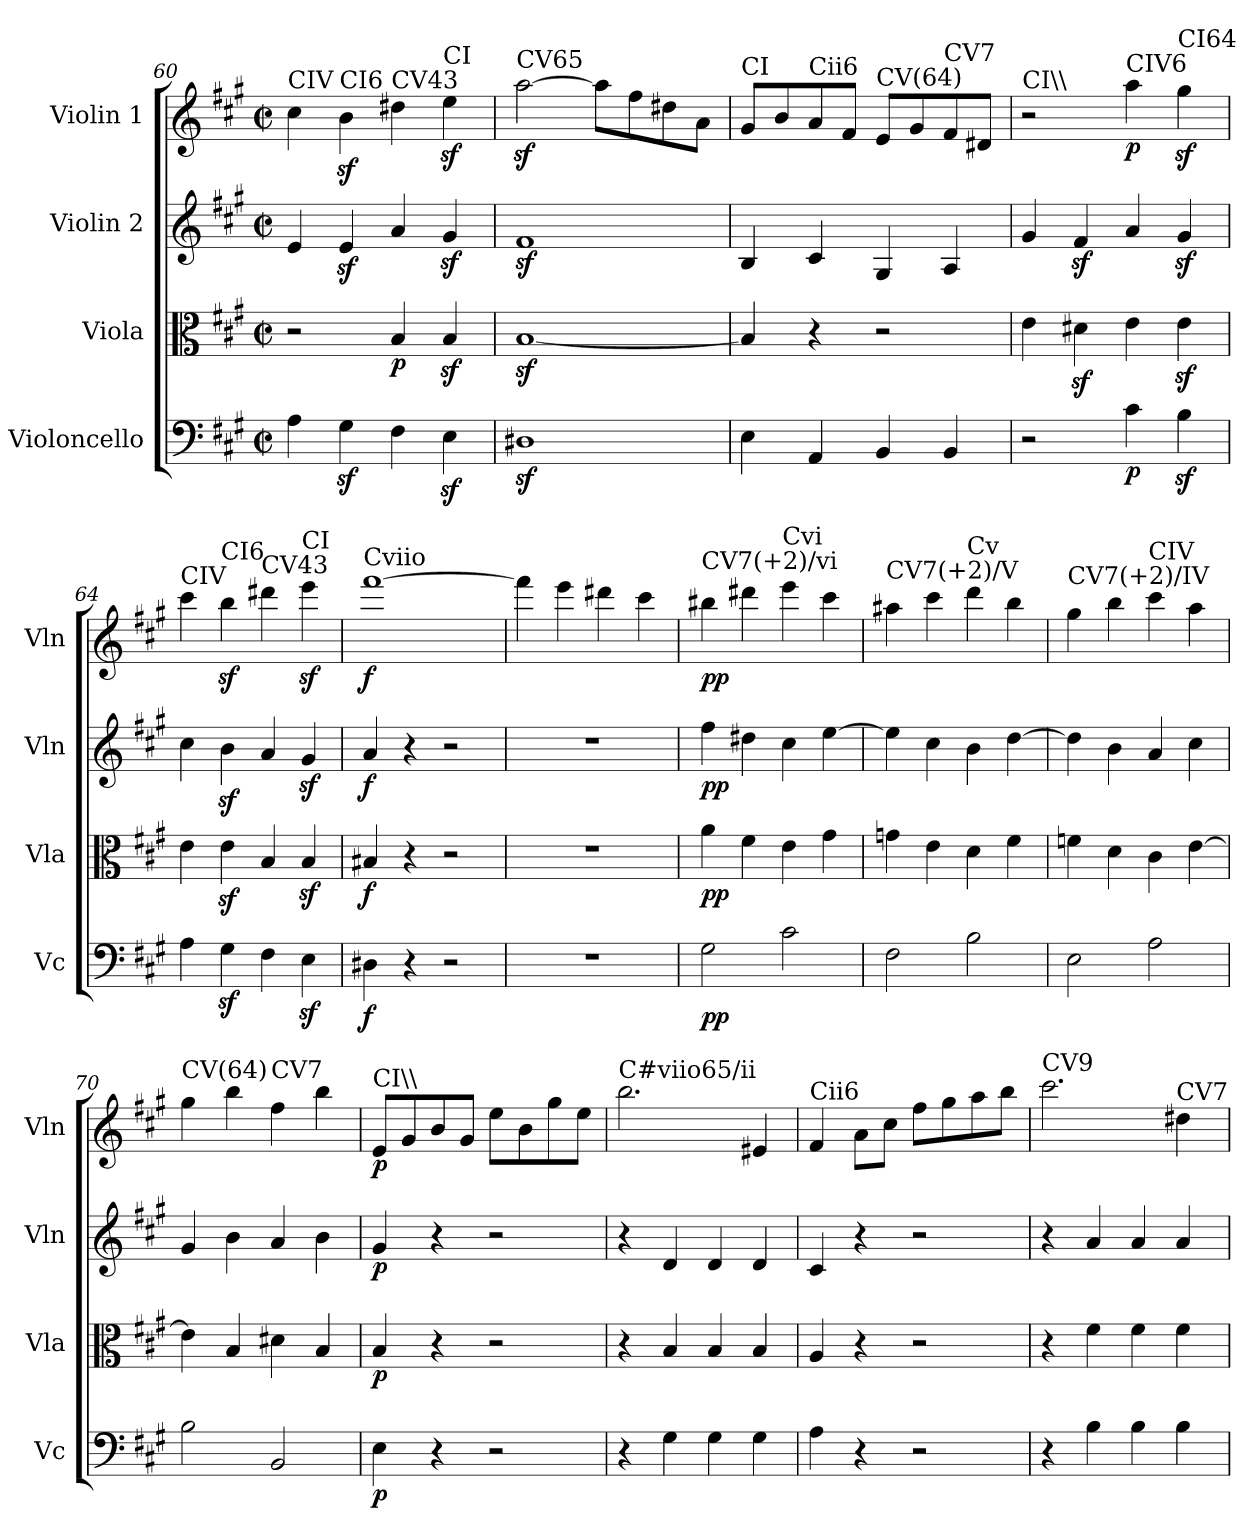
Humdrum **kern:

**kern	**dynam	**kern	**dynam	**kern	**dynam	**kern	**dynam
*part4	*part4	*part3	*part3	*part2	*part2	*part1	*part1
*staff4	*staff4	*staff3	*staff3	*staff2	*staff2	*staff1	*staff1
*I"Violoncello	*	*I"Viola	*	*I"Violin 2	*	*I"Violin 1	*
*I'Vc	*	*I'Vla	*	*I'Vln	*	*I'Vln	*
*clefF4	*	*clefC3	*	*clefG2	*	*clefG2	*
*k[f#c#g#]	*	*k[f#c#g#]	*	*k[f#c#g#]	*	*k[f#c#g#]	*
*A:	*	*A:	*	*A:	*	*A:	*
*M2/2	*	*M2/2	*	*M2/2	*	*M2/2	*
*met(c|)	*	*met(c|)	*	*met(c|)	*	*met(c|)	*
=60	=60	=60	=60	=60	=60	=60	=60
!	!	!	!	!	!	!LO:TX:a:t=CIV	!
4A\	.	2r	.	4e/	.	4cc#\	.
!	!	!	!	!	!	!LO:TX:a:t=CI6	!
4G#z<\	.	.	.	4ez</	.	4bz<\	.
!	!	!	!	!	!	!LO:TX:a:t=CV43	!
!	!	!	!LO:DY:b	!	!	!	!
4F#\	.	4B/	p	4a/	.	4dd#X\	.
!	!	!	!	!	!	!LO:TX:a:t=CI	!
4Ez<\	.	4Bz</	.	4g#z</	.	4eez<\	.
!!LO:PB:g=z
=61	=61	=61	=61	=61	=61	=61	=61
!	!	!	!	!	!	!LO:TX:a:t=CV65	!
1D#Xz<	.	[1Bz<	.	1f#z<	.	[2aaz<\	.
.	.	.	.	.	.	8aa\L]	.
.	.	.	.	.	.	8ff#\	.
.	.	.	.	.	.	8dd#X\	.
.	.	.	.	.	.	8a\J	.
!!LO:PB:g=z
=62	=62	=62	=62	=62	=62	=62	=62
!	!	!	!	!	!	!LO:TX:a:t=CI	!
4E\	.	4B/]	.	4B/	.	8g#/L	.
.	.	.	.	.	.	8b/	.
!	!	!	!	!	!	!LO:TX:a:t=Cii6	!
4AA/	.	4r	.	4c#/	.	8a/	.
.	.	.	.	.	.	8f#/J	.
!	!	!	!	!	!	!LO:TX:a:t=CV(64)	!
4BB/	.	2r	.	4G#/	.	8e/L	.
.	.	.	.	.	.	8g#/	.
!	!	!	!	!	!	!LO:TX:a:t=CV7	!
4BB/	.	.	.	4A/	.	8f#/	.
.	.	.	.	.	.	8d#X/J	.
=63	=63	=63	=63	=63	=63	=63	=63
!	!	!	!	!	!	!LO:TX:a:t=CI\\	!
2r	.	4e\	.	4g#/	.	2r	.
.	.	4d#Xz<\	.	4f#z</	.	.	.
!	!	!	!	!	!	!LO:TX:a:t=CIV6	!
!	!LO:DY:b	!	!	!	!	!	!LO:DY:b
4c#\	p	4e\	.	4a/	.	4aa\	p
!	!	!	!	!	!	!LO:TX:a:t=CI64	!
4Bz<\	.	4ez<\	.	4g#z</	.	4gg#z<\	.
=64	=64	=64	=64	=64	=64	=64	=64
!	!	!	!	!	!	!LO:TX:a:t=CIV	!
4A\	.	4e\	.	4cc#\	.	4ccc#\	.
!	!	!	!	!	!	!LO:TX:a:t=CI6	!
4G#z<\	.	4ez<\	.	4bz<\	.	4bbz<\	.
!	!	!	!	!	!	!LO:TX:a:t=CV43	!
4F#\	.	4B/	.	4a/	.	4ddd#X\	.
!	!	!	!	!	!	!LO:TX:a:t=CI	!
4Ez<\	.	4Bz</	.	4g#z</	.	4eeez<\	.
=65	=65	=65	=65	=65	=65	=65	=65
!	!	!	!	!	!	!LO:TX:a:t=Cviio	!
!	!LO:DY:b	!	!LO:DY:b	!	!LO:DY:b	!	!LO:DY:b
4D#X\	f	4B#X/	f	4a/	f	[1fff#	f
4r	.	4r	.	4r	.	.	.
2r	.	2r	.	2r	.	.	.
=66	=66	=66	=66	=66	=66	=66	=66
1r	.	1r	.	1r	.	4fff#\]	.
.	.	.	.	.	.	4eee\	.
.	.	.	.	.	.	4ddd#X\	.
.	.	.	.	.	.	4ccc#\	.
!!LO:LB:g=z
=67	=67	=67	=67	=67	=67	=67	=67
!	!	!	!	!	!	!LO:TX:a:t=CV7(+2)/vi	!
!	!LO:DY:b	!	!LO:DY:b	!	!LO:DY:b	!	!LO:DY:b
2G#\	pp	4a\	pp	4ff#\	pp	4bb#X\	pp
.	.	4f#\	.	4dd#X\	.	4ddd#X\	.
!	!	!	!	!	!	!LO:TX:a:t=Cvi	!
2c#\	.	4e\	.	4cc#\	.	4eee\	.
.	.	4g#\	.	[4ee\	.	4ccc#\	.
=68	=68	=68	=68	=68	=68	=68	=68
!	!	!	!	!	!	!LO:TX:a:t=CV7(+2)/V	!
2F#\	.	4gn\	.	4ee\]	.	4aa#X\	.
.	.	4e\	.	4cc#\	.	4ccc#\	.
!	!	!	!	!	!	!LO:TX:a:t=Cv	!
2B\	.	4d\	.	4b\	.	4ddd\	.
.	.	4f#\	.	[4dd\	.	4bb\	.
=69	=69	=69	=69	=69	=69	=69	=69
!	!	!	!	!	!	!LO:TX:a:t=CV7(+2)/IV	!
2E\	.	4fn\	.	4dd\]	.	4gg#\	.
.	.	4d\	.	4b\	.	4bb\	.
!	!	!	!	!	!	!LO:TX:a:t=CIV	!
2A\	.	4c#\	.	4a/	.	4ccc#\	.
.	.	[4e\	.	4cc#\	.	4aa\	.
=70	=70	=70	=70	=70	=70	=70	=70
!	!	!	!	!	!	!LO:TX:a:t=CV(64)	!
2B\	.	4e\]	.	4g#/	.	4gg#\	.
.	.	4B/	.	4b\	.	4bb\	.
!	!	!	!	!	!	!LO:TX:a:t=CV7	!
2BB/	.	4d#X\	.	4a/	.	4ff#\	.
.	.	4B/	.	4b\	.	4bb\	.
!!LO:PB:g=z
=71	=71	=71	=71	=71	=71	=71	=71
!	!	!	!	!	!	!LO:TX:a:t=CI\\	!
!	!LO:DY:b	!	!LO:DY:b	!	!LO:DY:b	!	!LO:DY:b
4E\	p	4B/	p	4g#/	p	8e/L	p
.	.	.	.	.	.	8g#/	.
4r	.	4r	.	4r	.	8b/	.
.	.	.	.	.	.	8g#/J	.
2r	.	2r	.	2r	.	8ee\L	.
.	.	.	.	.	.	8b\	.
.	.	.	.	.	.	8gg#\	.
.	.	.	.	.	.	8ee\J	.
!!LO:LB:g=z
=72	=72	=72	=72	=72	=72	=72	=72
!	!	!	!	!	!	!LO:TX:a:t=C#viio65/ii	!
4r	.	4r	.	4r	.	2.bb\	.
4G#\	.	4B/	.	4d/	.	.	.
4G#\	.	4B/	.	4d/	.	.	.
4G#\	.	4B/	.	4d/	.	4e#X/	.
=73	=73	=73	=73	=73	=73	=73	=73
!	!	!	!	!	!	!LO:TX:a:t=Cii6	!
4A\	.	4A/	.	4c#/	.	4f#/	.
4r	.	4r	.	4r	.	8a\L	.
.	.	.	.	.	.	8cc#\J	.
2r	.	2r	.	2r	.	8ff#\L	.
.	.	.	.	.	.	8gg#\	.
.	.	.	.	.	.	8aa\	.
.	.	.	.	.	.	8bb\J	.
=74	=74	=74	=74	=74	=74	=74	=74
!	!	!	!	!	!	!LO:TX:a:t=CV9	!
4r	.	4r	.	4r	.	2.ccc#\	.
4B\	.	4f#\	.	4a/	.	.	.
4B\	.	4f#\	.	4a/	.	.	.
!	!	!	!	!	!	!LO:TX:a:t=CV7	!
4B\	.	4f#\	.	4a/	.	4dd#X\	.
=	=	=	=	=	=	=	=
*-	*-	*-	*-	*-	*-	*-	*-
